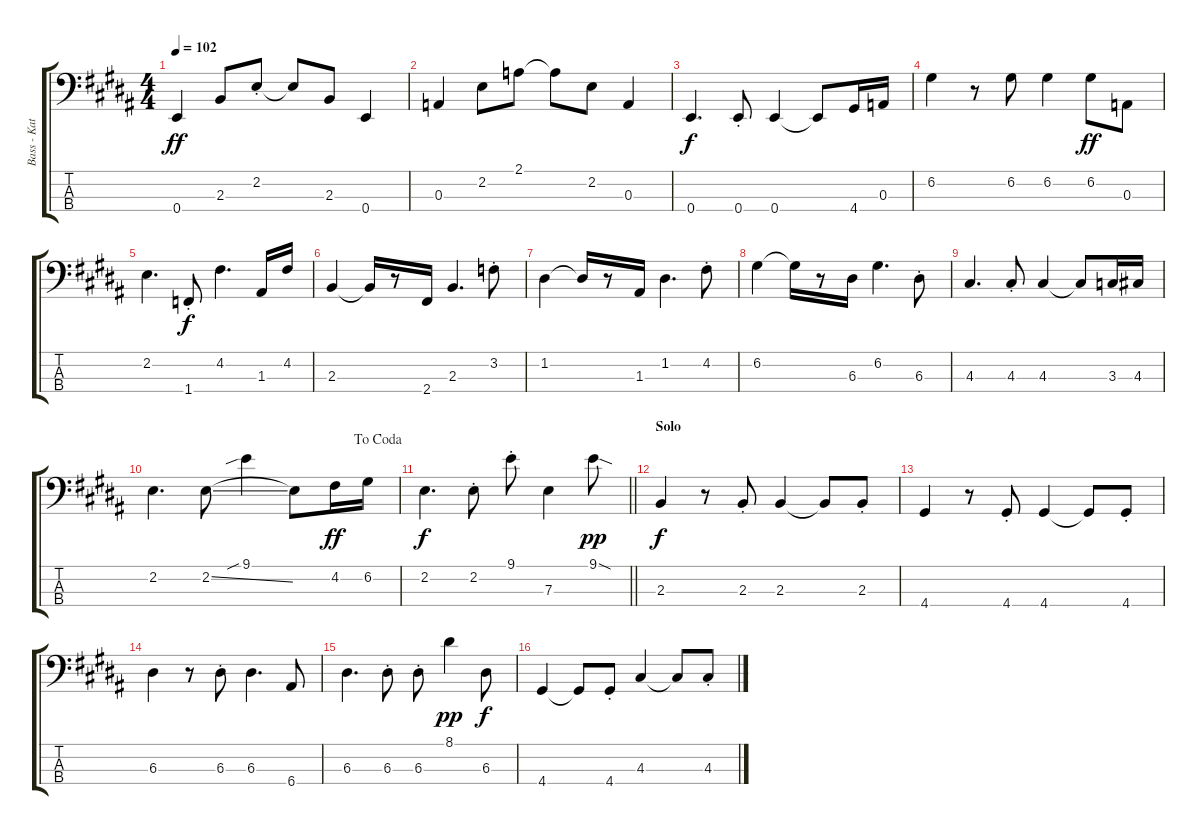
\track ("Bass - Kath" "Bass - Kat") {instrument electricbasspick}
\staff {score tabs}
\tuning (G2 D2 A1 E1) {hide}
\ts (4 4)
\tempo 102
\clef f4
\ks g#minor
0.4.4{dy ff} 2.3.8 2.2{st}.8 2.2{t}.8 2.3.8 0.4.4 |
0.3.4 2.2.8 2.1.8 2.1{t}.8 2.2.8 0.3.4 |
\ks b
0.4.4{d dy f} 0.4{st}.8 0.4.4 0.4{t}.8 4.4.16 0.3.16 |
\ks g#minor
6.2.4 r.8 6.2.8 6.2.4 6.2.8{dy ff} 0.3.8 |
2.2.4{d} 1.4{st}.8{dy f} 4.2.4{d} 1.3.16 4.2.16 |
\ks b
2.3.4 2.3{t}.16 r.8 2.4.16 2.3.4{d} 3.2{st}.8 |
1.2.4 1.2{t}.16 r.8 1.3.16 1.2.4{d} 4.2{st}.8 |
\ks g#minor
6.2.4 6.2{t}.16 r.8 6.3.16 6.2.4{d} 6.3{st}.8 |
4.3.4{d} 4.3{st}.8 4.3.4 4.3{t}.8 3.3.16 4.3.16 |
\jump dacoda
\ks b
2.2.4{d} 2.2{ss}.8 9.1{sib}.4 2.2{t}.8 4.2.16{dy ff} 6.2.16 |
\barLineRight lightlight
\ks g#minor
2.2.4{d dy f} 2.2{st}.8 9.1{st}.8 7.3.4 9.1{sod}.8{dy pp} |
\section ("" "Solo")
2.3.4{dy f} r.8 2.3{st}.8 2.3.4 2.3{t}.8 2.3{st}.8 |
\ks b
4.4.4 r.8 4.4{st}.8 4.4.4 4.4{t}.8 4.4{st}.8 |
\ks g#minor
6.3.4 r.8 6.3{st}.8 6.3.4{d} 6.4.8 |
\ks b
6.3.4{d} 6.3{st}.8 6.3{st}.8 8.1.4{dy pp} 6.3.8{dy f} |
\ks g#minor
4.4.4 4.4{t}.8 4.4{st}.8 4.3.4 4.3{t}.8 4.3{st}.8
